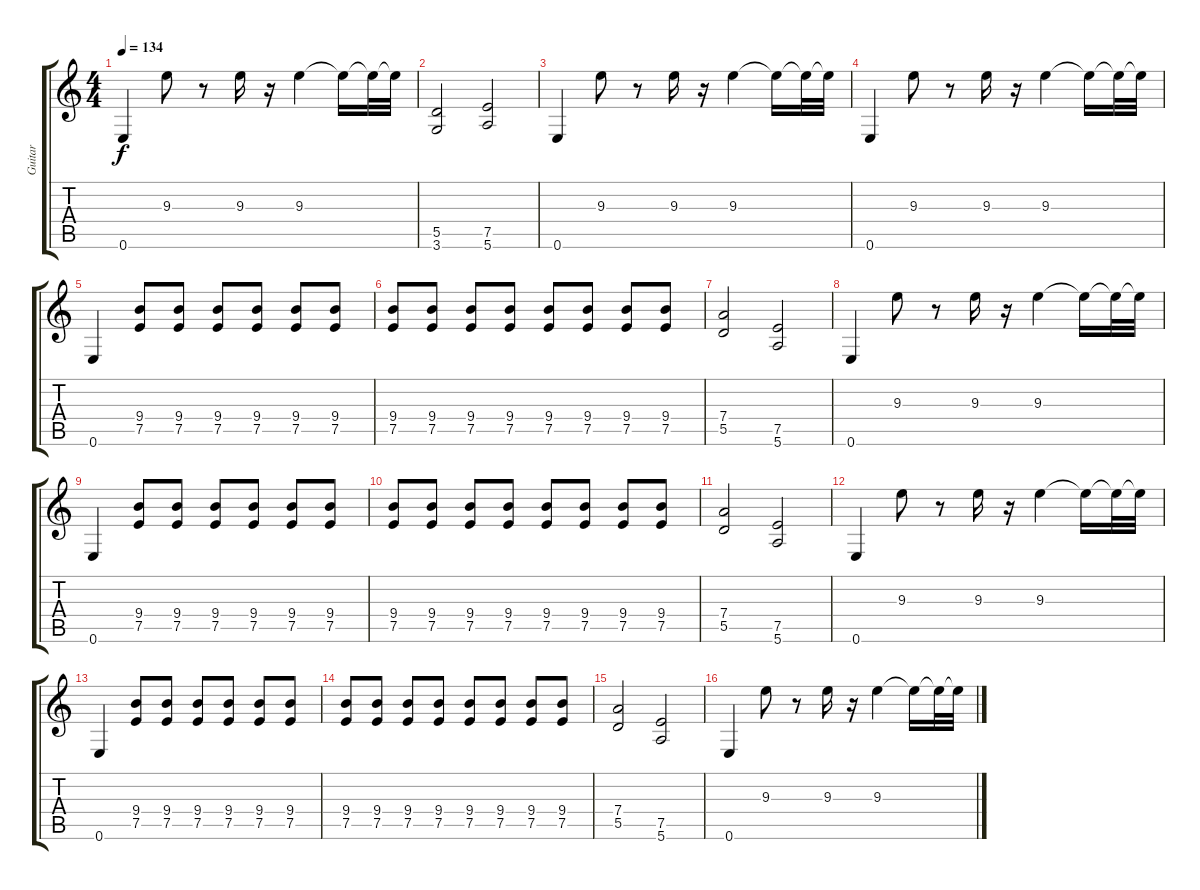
\track ("Guitar" "Guitar") {instrument distortionguitar}
\staff {score tabs}
\tuning (E4 B3 G3 D3 A2 E2) {hide}
\ts (4 4)
\tempo 134
\clef g2
\ks c
0.6.4{dy f} 9.3.8 r.8 9.3.16 r.16 9.3.4 9.3{t}.16 9.3{t}.32 9.3{t}.32 |
(5.5 3.6).2 (7.5 5.6).2 |
0.6.4 9.3.8 r.8 9.3.16 r.16 9.3.4 9.3{t}.16 9.3{t}.32 9.3{t}.32 |
0.6.4 9.3.8 r.8 9.3.16 r.16 9.3.4 9.3{t}.16 9.3{t}.32 9.3{t}.32 |
0.6.4 (9.4 7.5).8 (9.4 7.5).8 (9.4 7.5).8 (9.4 7.5).8 (9.4 7.5).8 (9.4 7.5).8 |
(9.4 7.5).8 (9.4 7.5).8 (9.4 7.5).8 (9.4 7.5).8 (9.4 7.5).8 (9.4 7.5).8 (9.4 7.5).8 (9.4 7.5).8 |
(7.4 5.5).2 (7.5 5.6).2 |
0.6.4 9.3.8 r.8 9.3.16 r.16 9.3.4 9.3{t}.16 9.3{t}.32 9.3{t}.32 |
0.6.4 (9.4 7.5).8 (9.4 7.5).8 (9.4 7.5).8 (9.4 7.5).8 (9.4 7.5).8 (9.4 7.5).8 |
(9.4 7.5).8 (9.4 7.5).8 (9.4 7.5).8 (9.4 7.5).8 (9.4 7.5).8 (9.4 7.5).8 (9.4 7.5).8 (9.4 7.5).8 |
(7.4 5.5).2 (7.5 5.6).2 |
0.6.4 9.3.8 r.8 9.3.16 r.16 9.3.4 9.3{t}.16 9.3{t}.32 9.3{t}.32 |
0.6.4 (9.4 7.5).8 (9.4 7.5).8 (9.4 7.5).8 (9.4 7.5).8 (9.4 7.5).8 (9.4 7.5).8 |
(9.4 7.5).8 (9.4 7.5).8 (9.4 7.5).8 (9.4 7.5).8 (9.4 7.5).8 (9.4 7.5).8 (9.4 7.5).8 (9.4 7.5).8 |
(7.4 5.5).2 (7.5 5.6).2 |
0.6.4 9.3.8 r.8 9.3.16 r.16 9.3.4 9.3{t}.16 9.3{t}.32 9.3{t}.32
